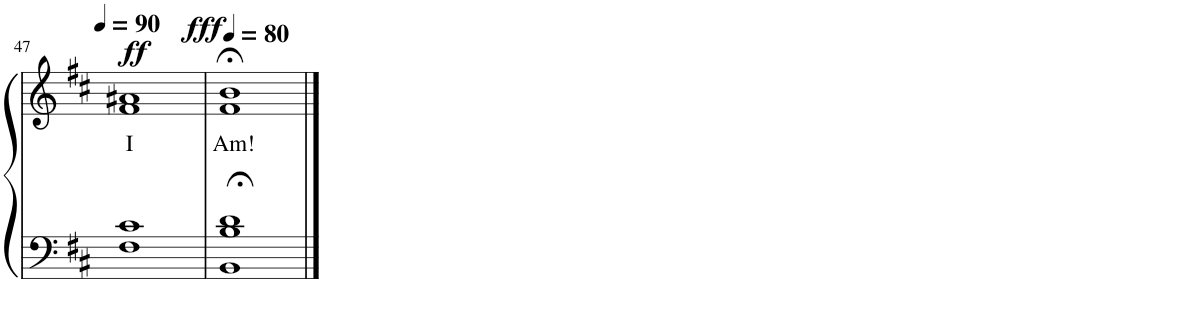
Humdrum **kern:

**kern	**kern	**text	**dynam
*part1	*part1	*part1	*part1
*staff2	*staff1	*staff1	*staff1/2
*I"Piano	*	*	*
*I'Pno.	*	*	*
!!LO:PB:g=z
*clefF4	*clefG2	*	*
*k[f#c#]	*k[f#c#]	*	*
*M4/4	*M4/4	*	*
*MM90	*MM90	*	*
=47	=47	=47	=47
!	!	!LO:LY:b	!LO:DY:a
1F# 1c#	1f# 1a#X	I	ff
=48	=48	=48	=48
*	*MM80	*	*
!	!	!LO:LY:b	!LO:DY:a
1BB;< 1B;< 1d;<	1f#;< 1b;<	Am!	fff
==	==	==	==
*-	*-	*-	*-
